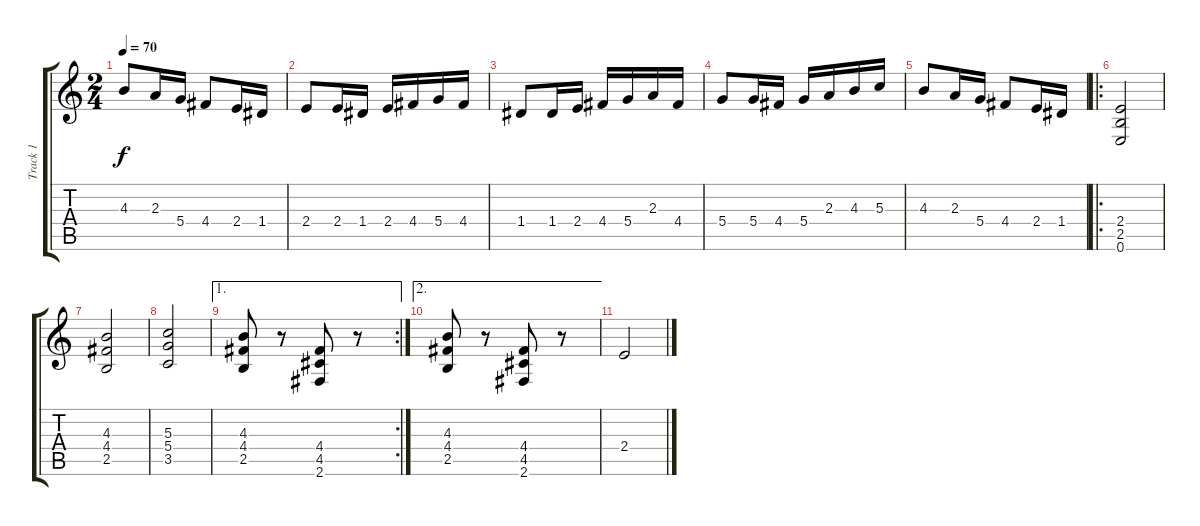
\track ("Track 1" "Track 1") {instrument distortionguitar}
\staff {score tabs}
\tuning (E4 B3 G3 D3 A2 E2) {hide}
\ts (2 4)
\tempo 70
\clef g2
\ks c
4.3.8{dy f} 2.3.16 5.4.16 4.4.8 2.4.16 1.4.16 |
2.4.8 2.4.16 1.4.16 2.4.16 4.4.16 5.4.16 4.4.16 |
1.4.8 1.4.16 2.4.16 4.4.16 5.4.16 2.3.16 4.4.16 |
5.4.8 5.4.16 4.4.16 5.4.16 2.3.16 4.3.16 5.3.16 |
4.3.8 2.3.16 5.4.16 4.4.8 2.4.16 1.4.16 |
\ro
(2.4 2.5 0.6).2 |
(4.3 4.4 2.5).2 |
(5.3 5.4 3.5).2 |
\ae 1
\rc 2
(4.3 4.4 2.5).8 r.8 (4.4 4.5 2.6).8 r.8 |
\ae 2
(4.3 4.4 2.5).8 r.8 (4.4 4.5 2.6).8 r.8 |
2.4.2
